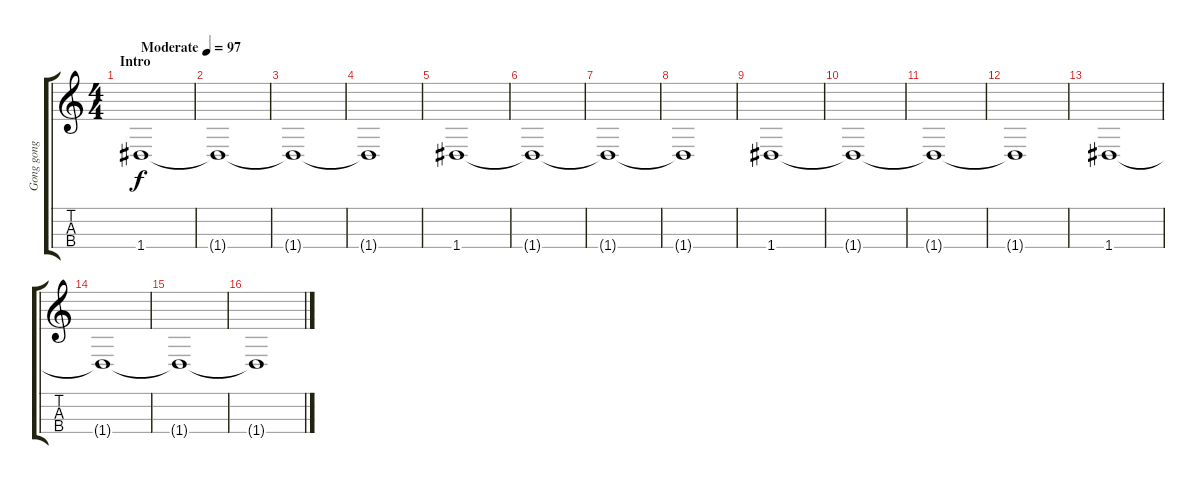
\track ("Gong gong" "Gong gong") {instrument taikodrum}
\staff {score tabs}
\tuning (E4 B3 G3 D3) {hide}
\ts (4 4)
\section ("" "Intro")
\tempo (97 "Moderate")
\clef g2
\ks c
1.4.1{dy f instrument taikodrum} |
1.4{t}.1 |
1.4{t}.1 |
1.4{t}.1 |
1.4.1 |
1.4{t}.1 |
1.4{t}.1 |
1.4{t}.1 |
1.4.1 |
1.4{t}.1 |
1.4{t}.1 |
1.4{t}.1 |
1.4.1 |
1.4{t}.1 |
1.4{t}.1 |
1.4{t}.1
